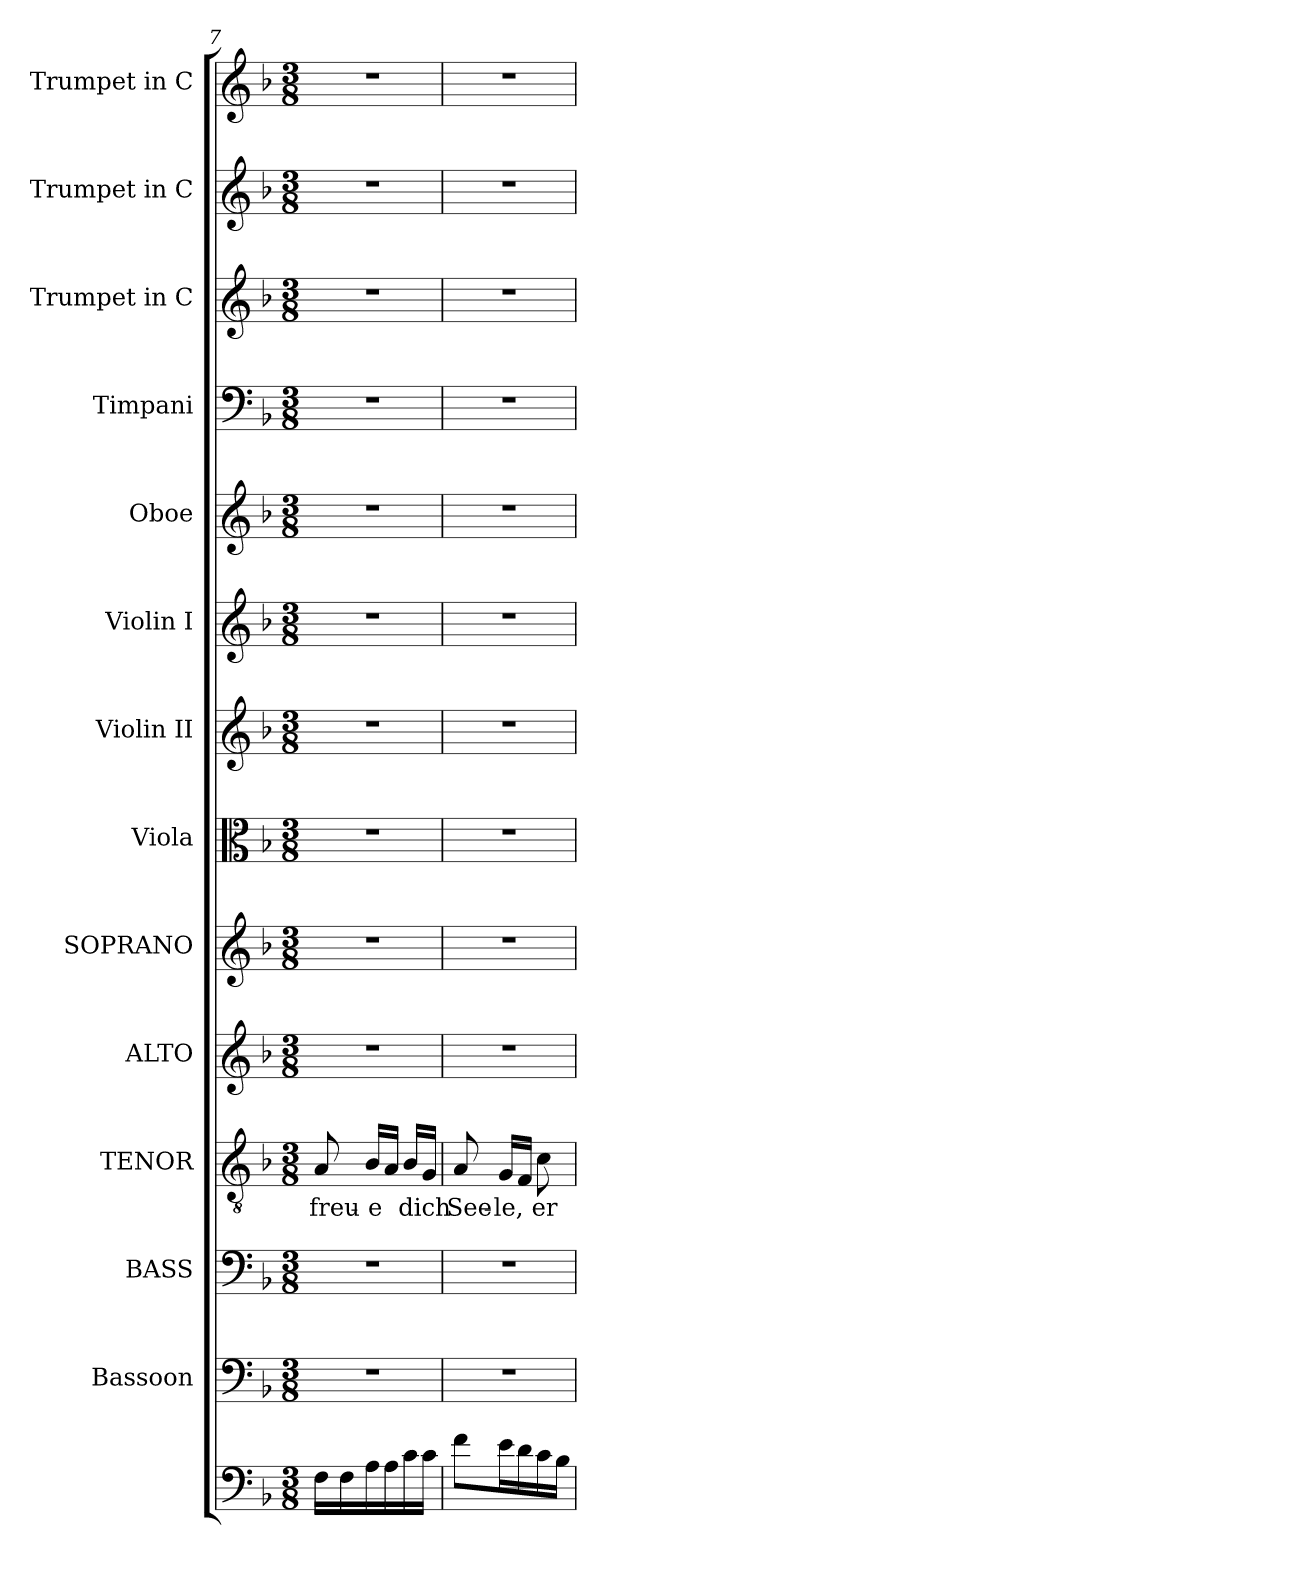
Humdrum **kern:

**kern	**kern	**kern	**kern	**text	**kern	**kern	**kern	**kern	**kern	**kern	**kern	**kern	**kern	**kern
*part14	*part13	*part12	*part11	*part11	*part10	*part9	*part8	*part7	*part6	*part5	*part4	*part3	*part2	*part1
*staff14	*staff13	*staff12	*staff11	*staff11	*staff10	*staff9	*staff8	*staff7	*staff6	*staff5	*staff4	*staff3	*staff2	*staff1
*	*I"Bassoon	*I"BASS	*I"TENOR	*	*I"ALTO	*I"SOPRANO	*I"Viola	*I"Violin II	*I"Violin I	*I"Oboe	*I"Timpani	*I"Trumpet in C	*I"Trumpet in C	*I"Trumpet in C
*	*	*	*	*	*I'Alto	*I'Soprano	*I'Viola	*I'Violin II	*I'Violin I	*I'Oboe	*I'Timp.	*	*	*
*clefF4	*clefF4	*clefF4	*clefGv2	*	*clefG2	*clefG2	*clefC3	*clefG2	*clefG2	*clefG2	*clefF4	*clefG2	*clefG2	*clefG2
*	*	*	*ITrd7c12	*	*	*	*	*	*	*	*	*	*	*
*k[b-]	*k[b-]	*k[b-]	*k[b-]	*	*k[b-]	*k[b-]	*k[b-]	*k[b-]	*k[b-]	*k[b-]	*k[b-]	*k[b-]	*k[b-]	*k[b-]
*F:	*F:	*F:	*F:	*	*F:	*F:	*F:	*F:	*F:	*F:	*F:	*F:	*F:	*F:
*M3/8	*M3/8	*M3/8	*M3/8	*	*M3/8	*M3/8	*M3/8	*M3/8	*M3/8	*M3/8	*M3/8	*M3/8	*M3/8	*M3/8
=7	=7	=7	=7	=7	=7	=7	=7	=7	=7	=7	=7	=7	=7	=7
!	!LO:N:vis=1	!LO:N:vis=1	!	!	!	!	!	!	!	!	!	!	!	!
!	!	!	!	!LO:LY:b:color=#000000	!LO:N:vis=1	!LO:N:vis=1	!LO:N:vis=1	!LO:N:vis=1	!LO:N:vis=1	!LO:N:vis=1	!LO:N:vis=1	!LO:N:vis=1	!LO:N:vis=1	!LO:N:vis=1
16Fi\LL	4.r	4.r	8AAi/	-freu-	4.r	4.r	4.r	4.r	4.r	4.r	4.r	4.r	4.r	4.r
16Fi\	.	.	.	.	.	.	.	.	.	.	.	.	.	.
!	!	!	!	!LO:LY:b:color=#000000	!	!	!	!	!	!	!	!	!	!
16Ai\	.	.	16BB-i/LL	-e	.	.	.	.	.	.	.	.	.	.
16Ai\	.	.	16AAi/JJ	.	.	.	.	.	.	.	.	.	.	.
!	!	!	!	!LO:LY:b:color=#000000	!	!	!	!	!	!	!	!	!	!
16ci\	.	.	16BB-i/LL	dich	.	.	.	.	.	.	.	.	.	.
16ci\JJ	.	.	16GGi/JJ	.	.	.	.	.	.	.	.	.	.	.
=8	=8	=8	=8	=8	=8	=8	=8	=8	=8	=8	=8	=8	=8	=8
!	!LO:N:vis=1	!LO:N:vis=1	!	!	!	!	!	!	!	!	!	!	!	!
!	!	!	!	!LO:LY:b:color=#000000	!LO:N:vis=1	!LO:N:vis=1	!LO:N:vis=1	!LO:N:vis=1	!LO:N:vis=1	!LO:N:vis=1	!LO:N:vis=1	!LO:N:vis=1	!LO:N:vis=1	!LO:N:vis=1
8fi\L	4.r	4.r	8AAi/	See-	4.r	4.r	4.r	4.r	4.r	4.r	4.r	4.r	4.r	4.r
!	!	!	!	!LO:LY:b:color=#000000	!	!	!	!	!	!	!	!	!	!
16ei\L	.	.	16GGi/LL	-le,	.	.	.	.	.	.	.	.	.	.
16di\	.	.	16FFi/JJ	.	.	.	.	.	.	.	.	.	.	.
!	!	!	!	!LO:LY:b:color=#000000	!	!	!	!	!	!	!	!	!	!
16ci\	.	.	8Ci\	er-	.	.	.	.	.	.	.	.	.	.
16B-i\JJ	.	.	.	.	.	.	.	.	.	.	.	.	.	.
=	=	=	=	=	=	=	=	=	=	=	=	=	=	=
*-	*-	*-	*-	*-	*-	*-	*-	*-	*-	*-	*-	*-	*-	*-
